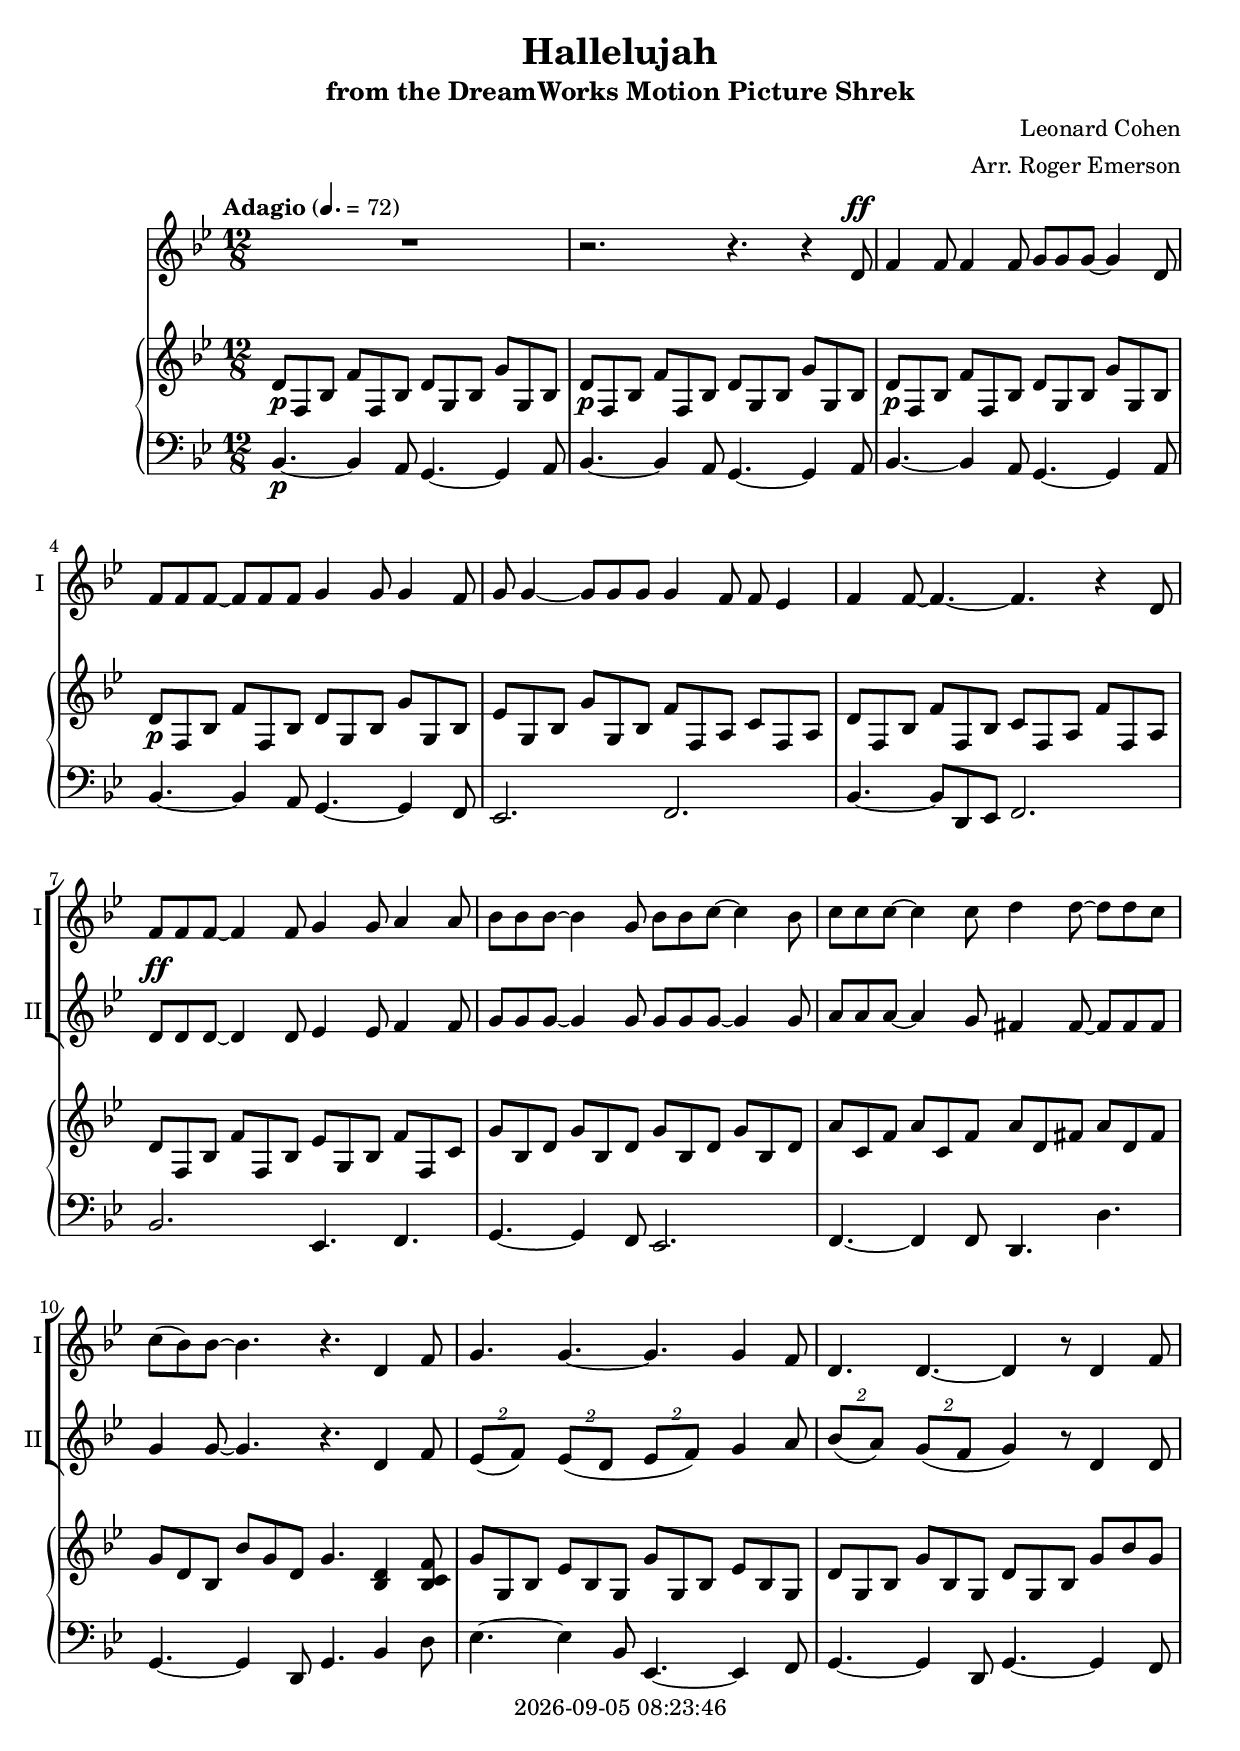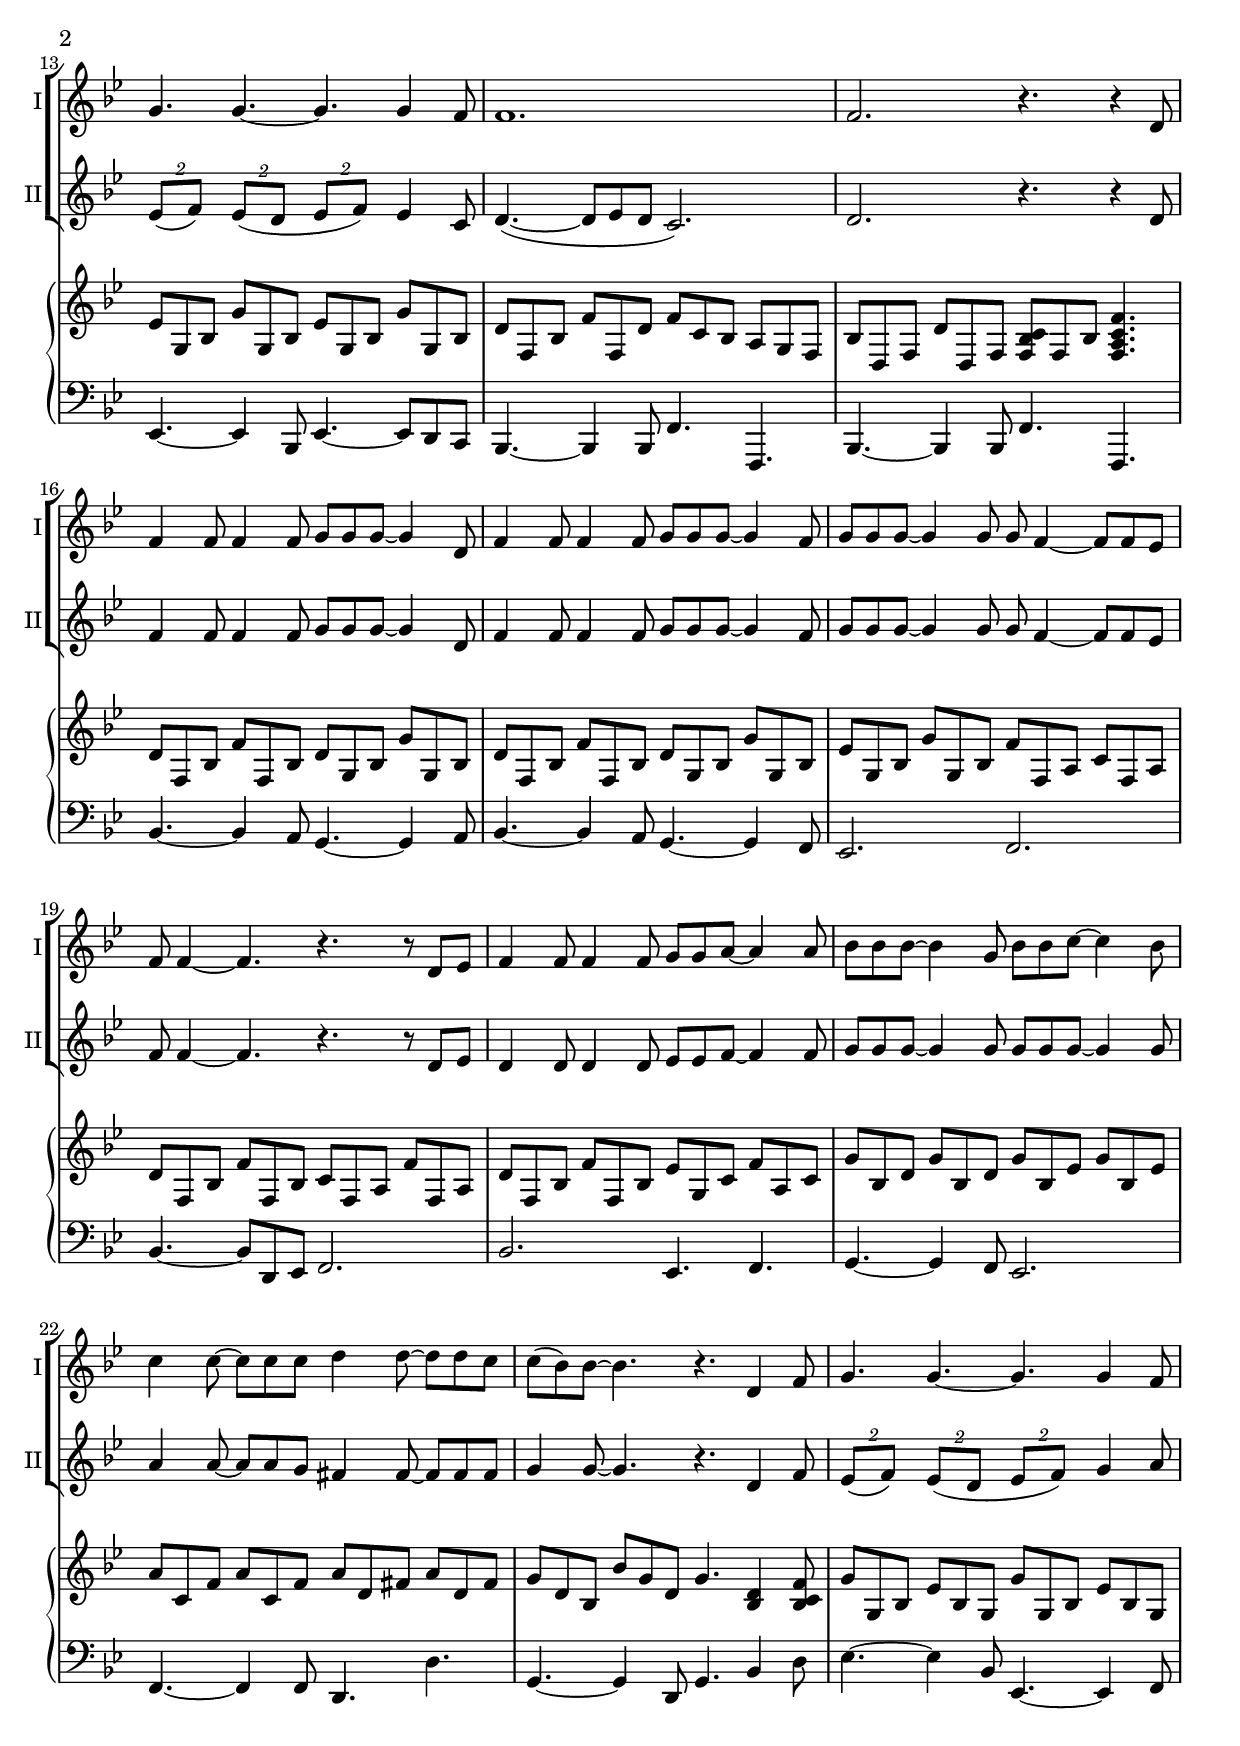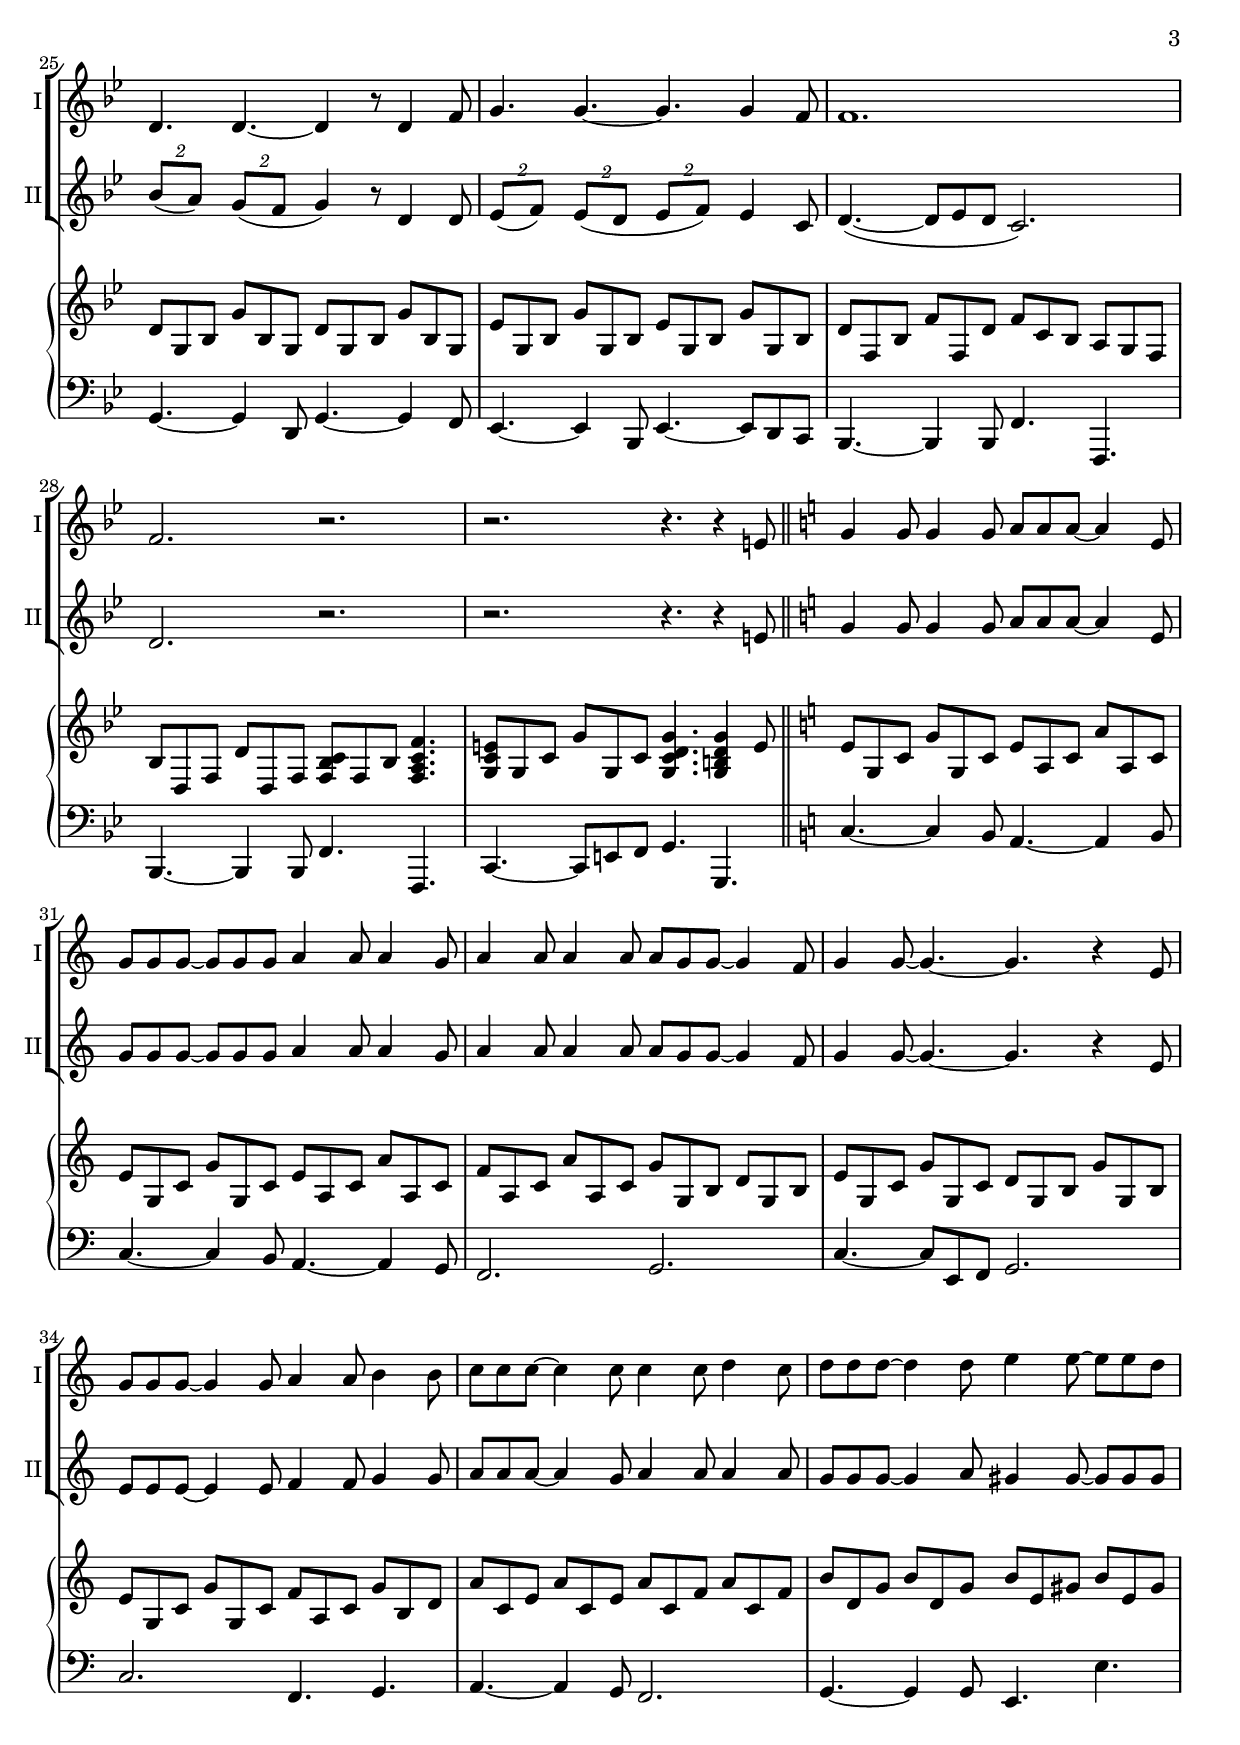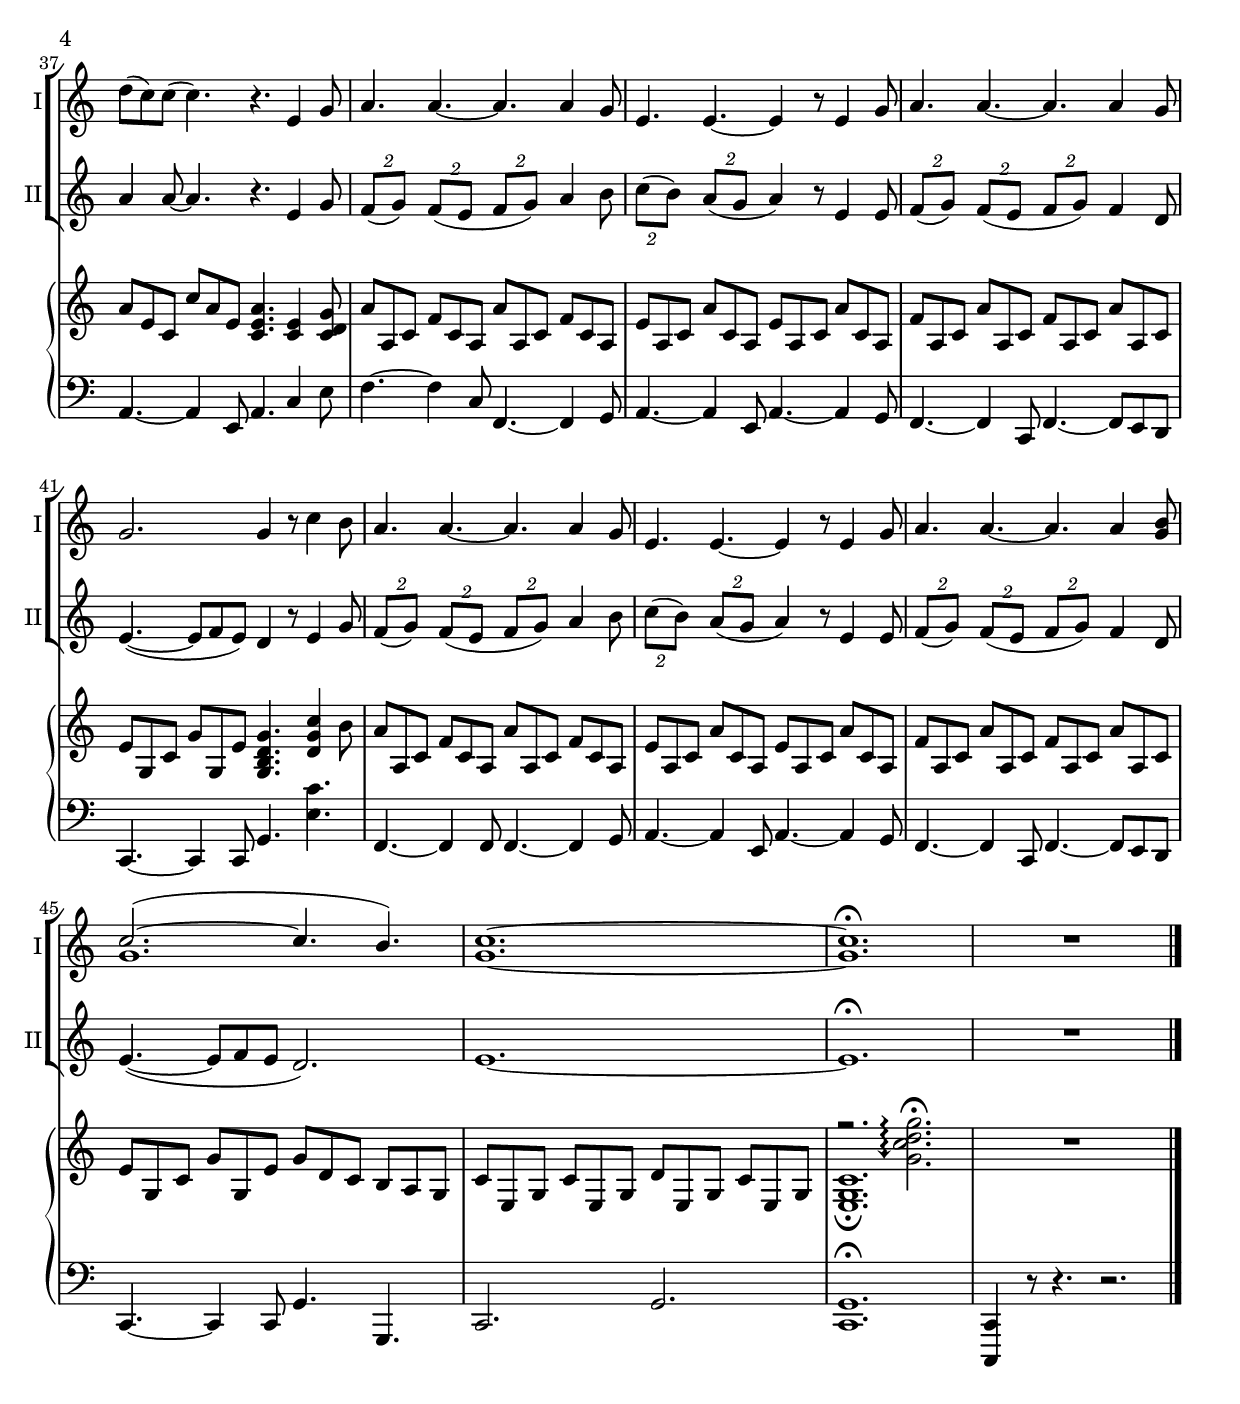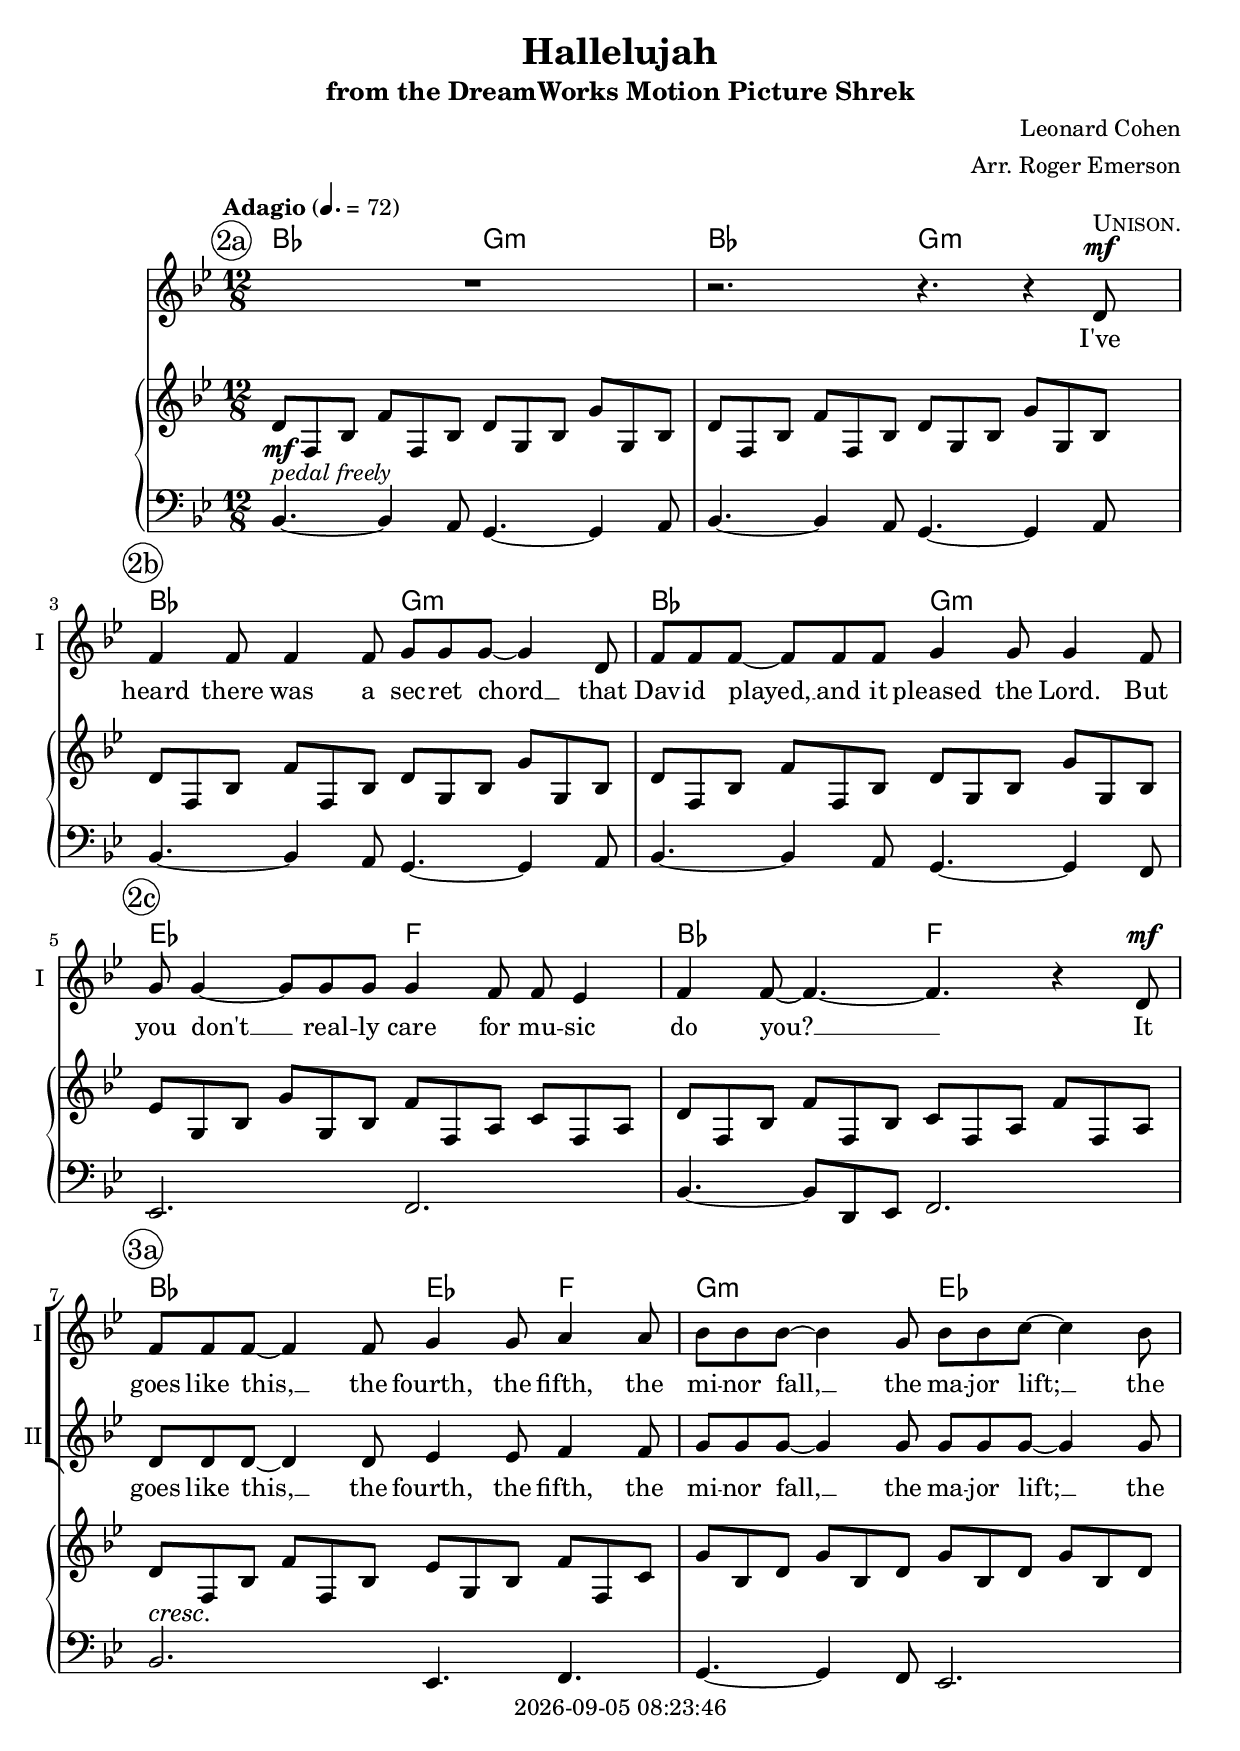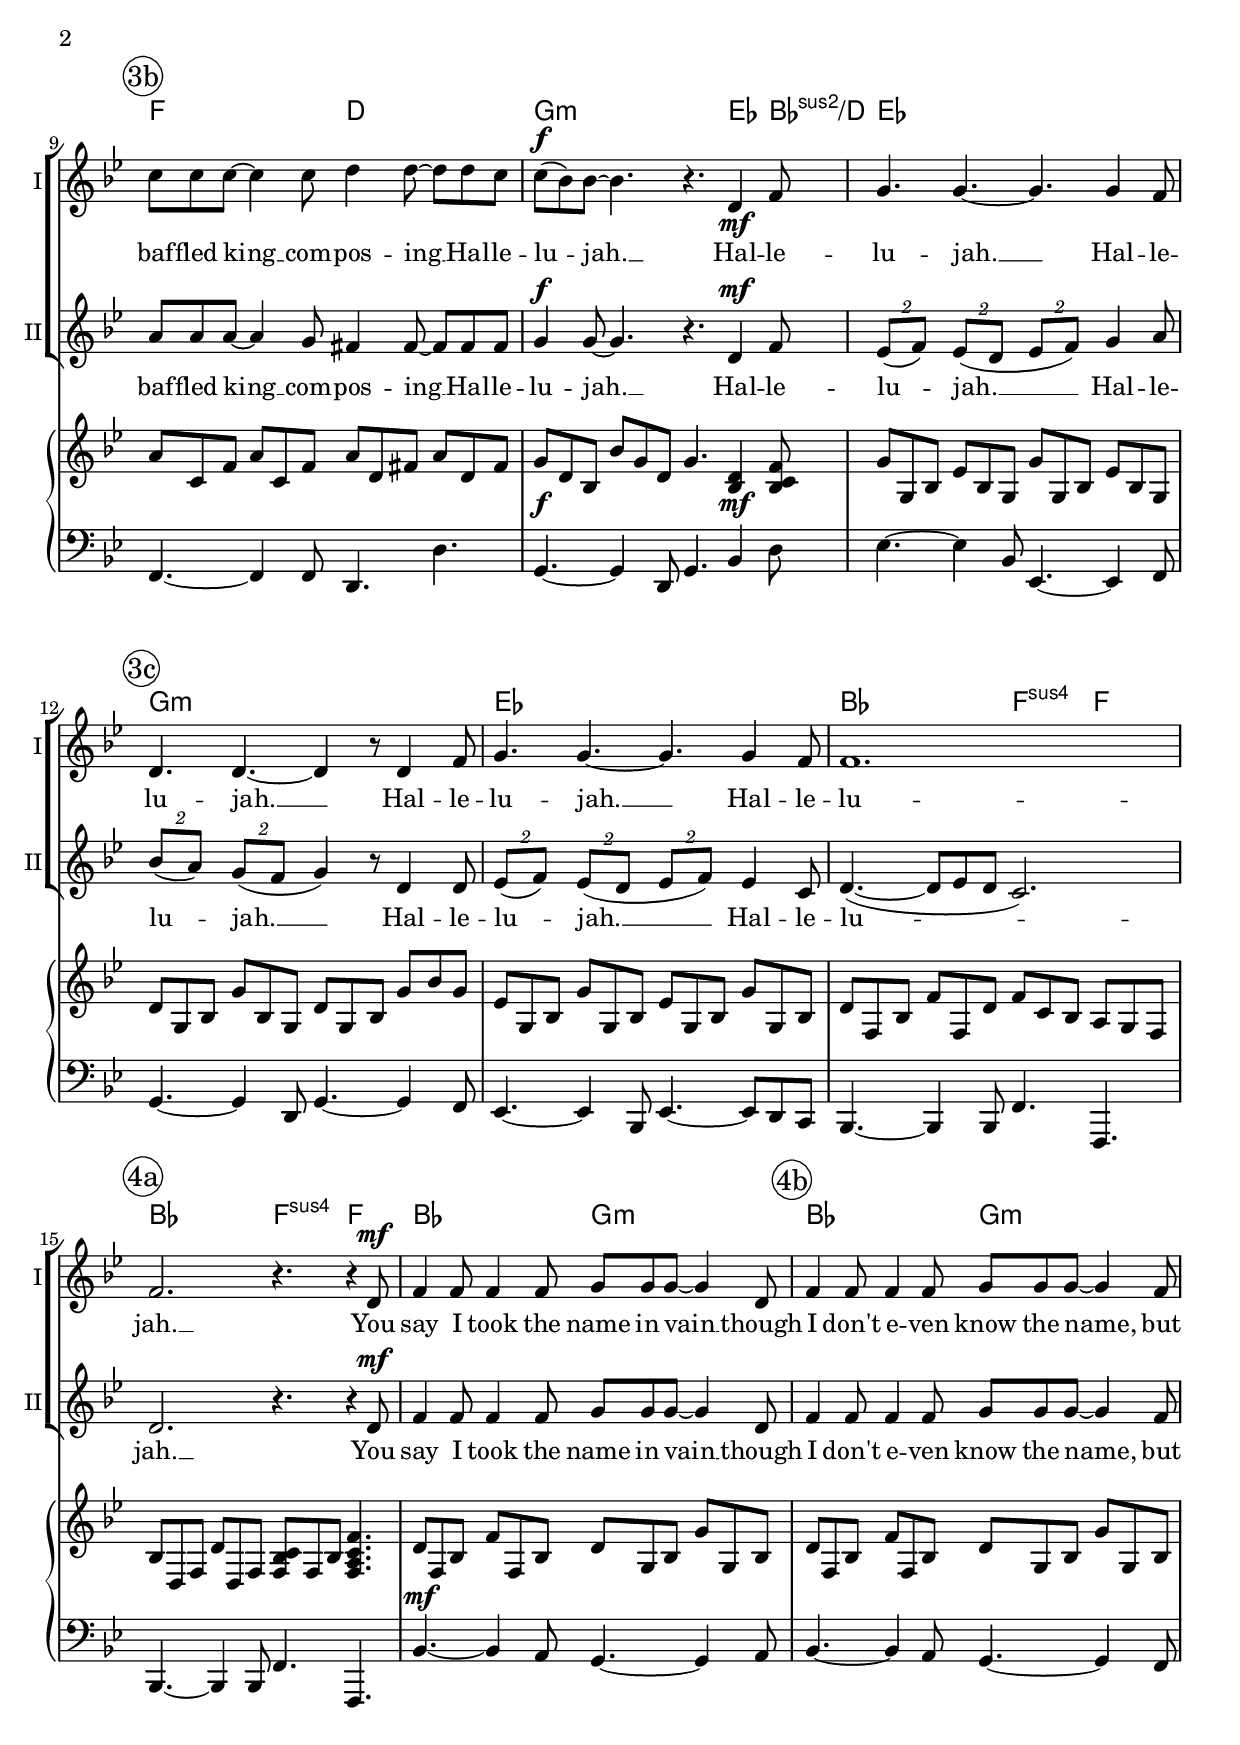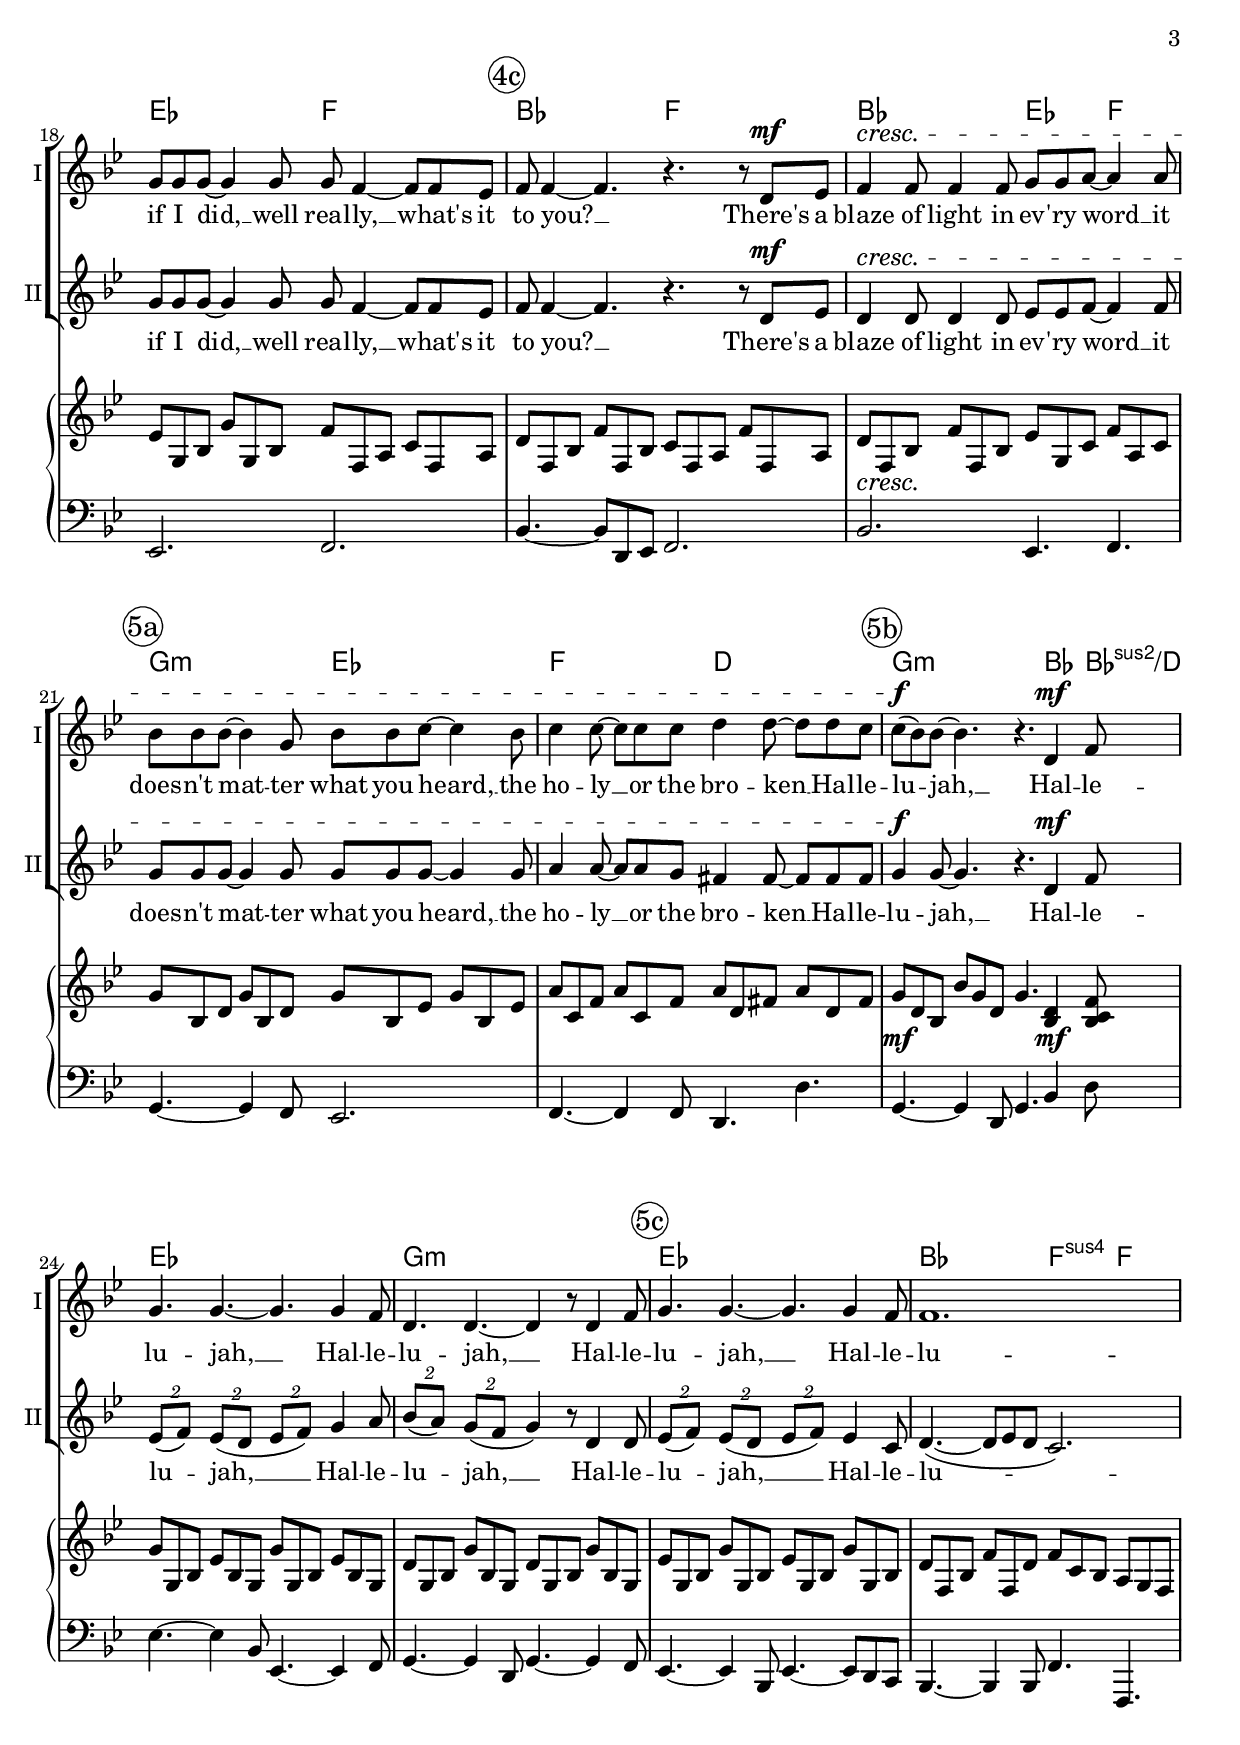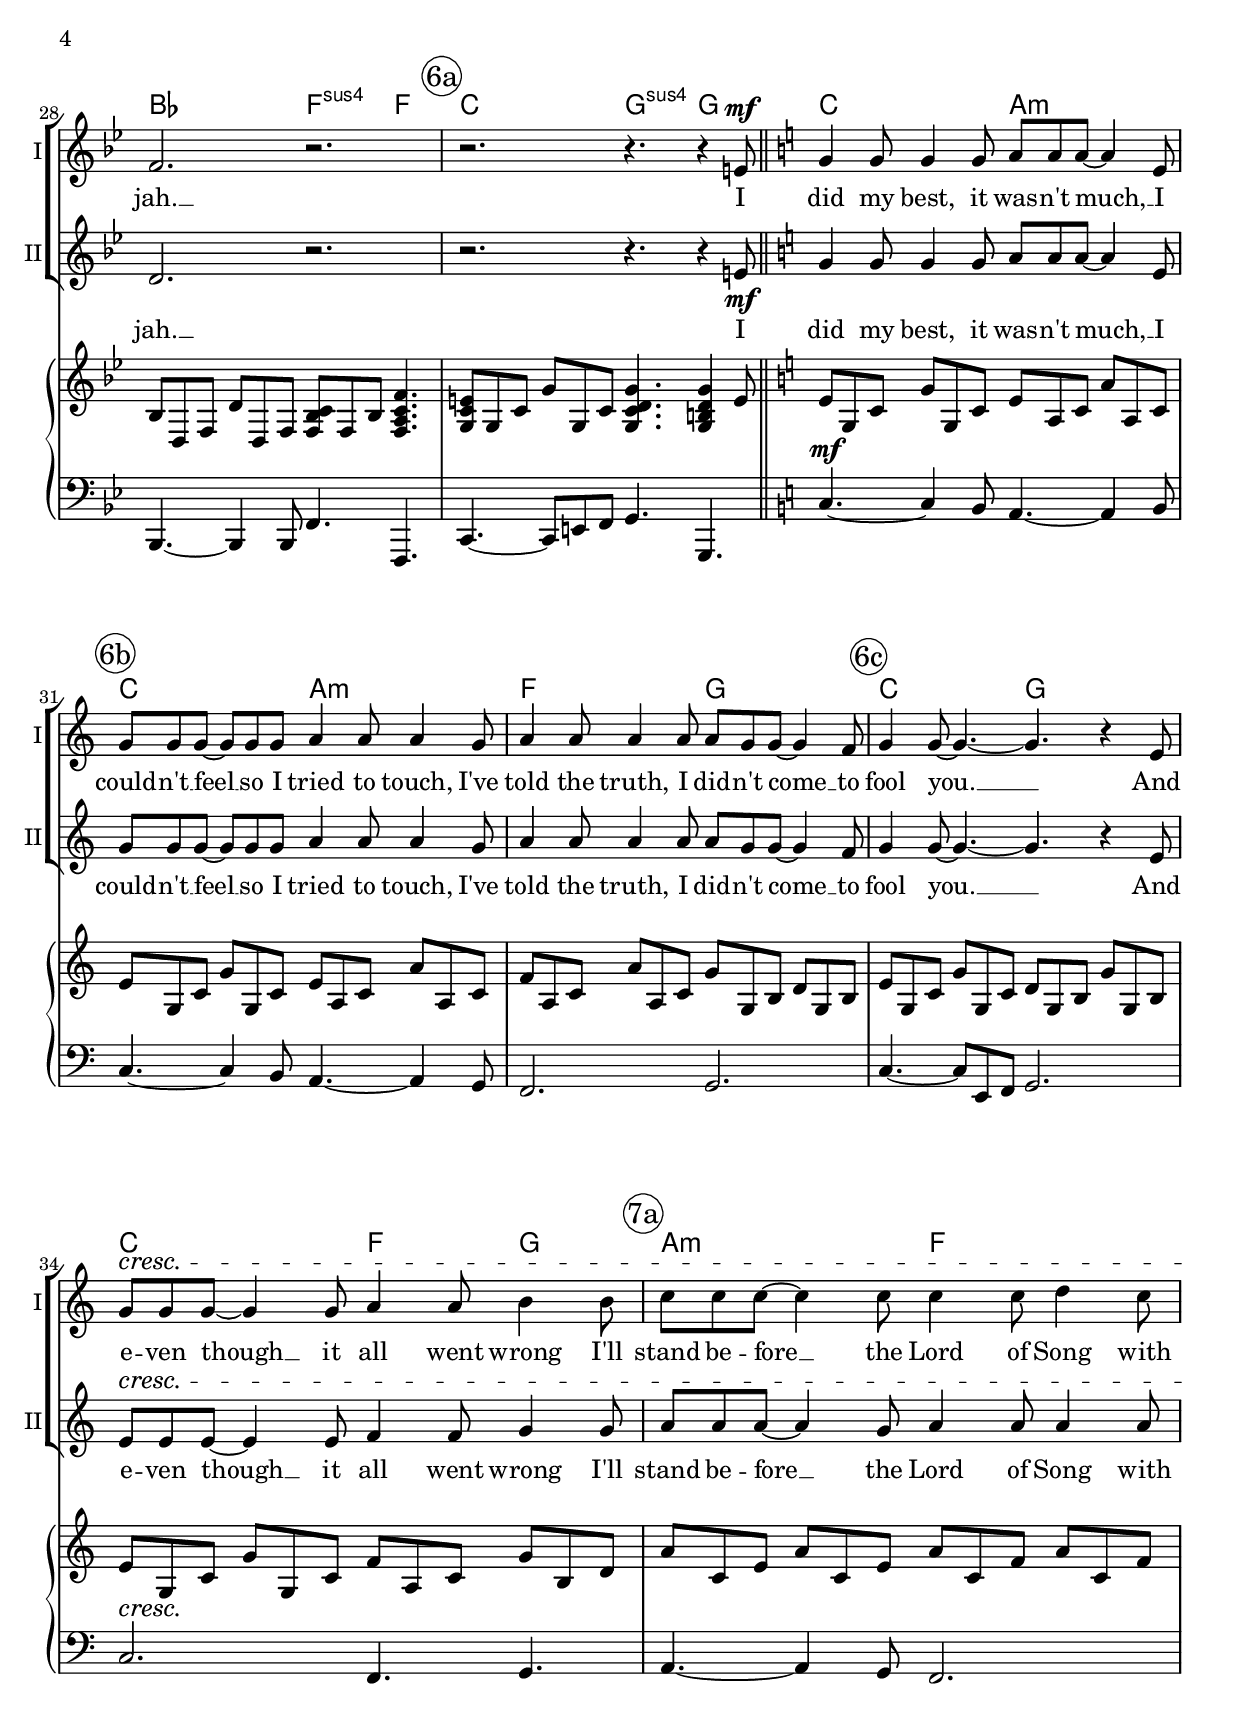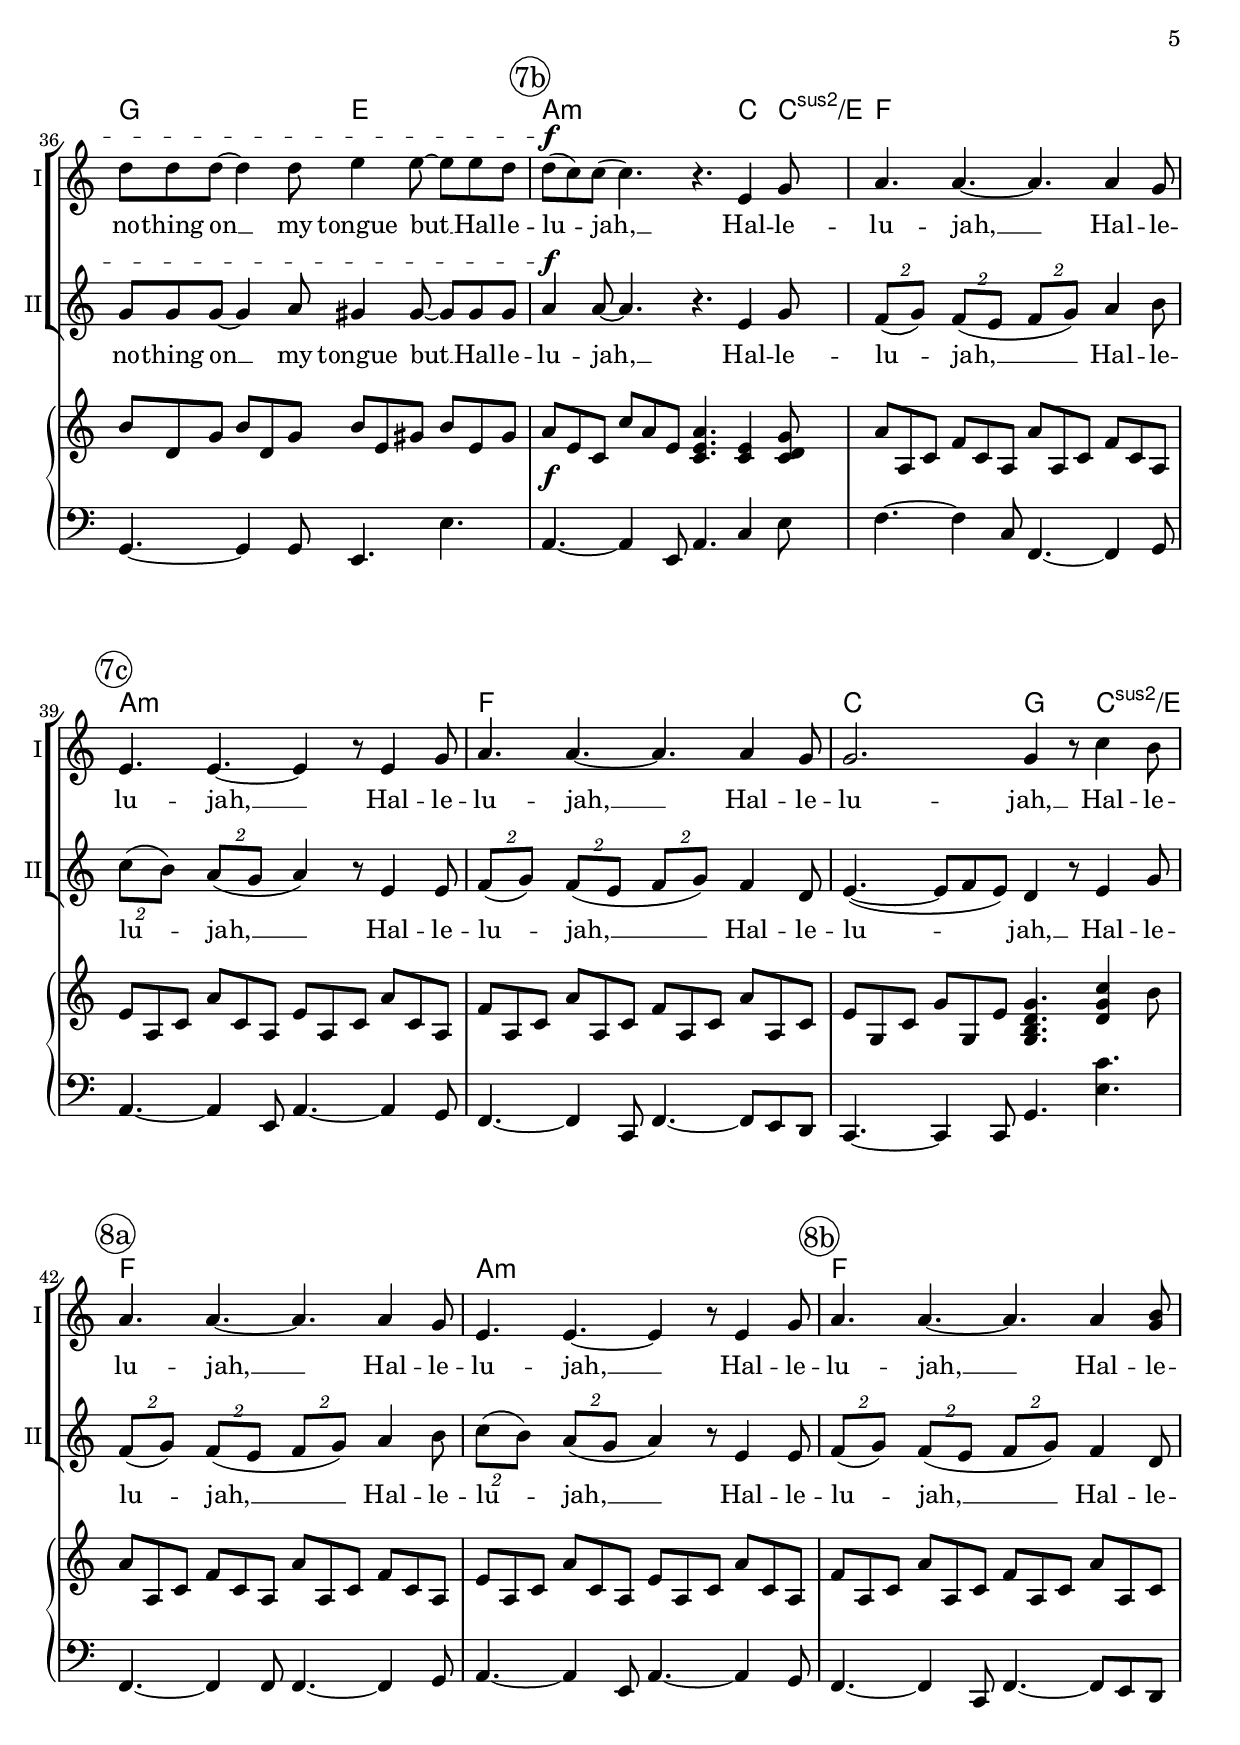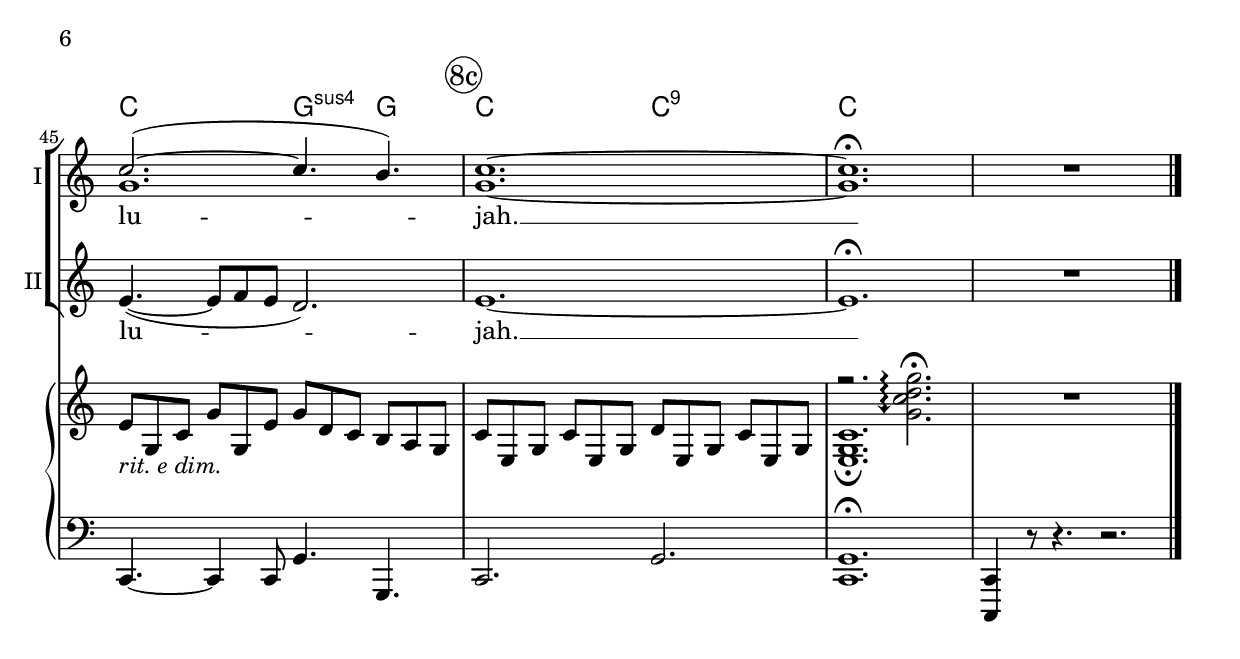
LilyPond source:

\version "2.20.2"

\include "predefined-guitar-fretboards.ly"
\include "articulate.ly"

today = #(strftime "%Y-%m-%d %H:%M:%S" (localtime (current-time)))

\header {
% centered at top
%  dedication  = "dedication"
  title       = "Hallelujah"
  subtitle    = "from the DreamWorks Motion Picture Shrek"
%  instrument  = "instrument"
  
% arrangement of following lines:
%
%  poet    composer
%  meter   arranger
%  piece       opus

  composer    = "Leonard Cohen"
  arranger    = "Arr. Roger Emerson"
%  opus        = "opus"

%  poet        = "poet"
%  meter       = "meter"
%  piece       = "piece"

% centered at bottom
% tagline     = "tagline" % default lilypond version
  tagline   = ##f
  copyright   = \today
}

% #(set-global-staff-size 16)

% \paper {
%   #(set-paper-size "a4")
%   line-width = 180\mm
%   left-margin = 20\mm
%   bottom-margin = 10\mm
%   top-margin = 10\mm
% }

global = {
  \key bes \major
  \time 12/8
}

colour = {
  \override NoteHead.color   = #red
  \override Stem.color       = #red
  \override Beam.color       = #red
  \override Accidental.color = #red
  \override Slur.color       = #red
  \override Tie.color        = #red
  \override Dots.color       = #red
}

black = {
  \override NoteHead.color   = #black
  \override Stem.color       = #black
  \override Beam.color       = #black
  \override Accidental.color = #black
  \override Slur.color       = #black
  \override Tie.color        = #black
  \override Dots.color       = #black
}

TempoTrack = {
  \tempo "Adagio" 4.=72
  s1.
  \set Score.tempoHideNote = ##t
}

RehearsalTrack = {
%  \set Score.currentBarNumber = #5
  \mark \markup { \circle "2a" } s1.*2
  \mark \markup { \circle "2b" } s1.*2
  \mark \markup { \circle "2c" } s1.*2
  \mark \markup { \circle "3a" } s1.*2
  \mark \markup { \circle "3b" } s1.*3
  \mark \markup { \circle "3c" } s1.*3
  \mark \markup { \circle "4a" } s1.*2
  \mark \markup { \circle "4b" } s1.*2
  \mark \markup { \circle "4c" } s1.*2
  \mark \markup { \circle "5a" } s1.*2
  \mark \markup { \circle "5b" } s1.*3
  \mark \markup { \circle "5c" } s1.*3
  \mark \markup { \circle "6a" } s1.*2
  \mark \markup { \circle "6b" } s1.*2
  \mark \markup { \circle "6c" } s1.*2
  \mark \markup { \circle "7a" } s1.*2
  \mark \markup { \circle "7b" } s1.*2
  \mark \markup { \circle "7c" } s1.*3
  \mark \markup { \circle "8a" } s1.*2
  \mark \markup { \circle "8b" } s1.*2
  \mark \markup { \circle "8c" } s1.*3
}

ChordTrack = \chordmode {
  bes2. g:m
  bes2. g:m
  bes2. g:m % 2b
  bes2. g:m
  ees2. f % 2c
  bes2. f
  bes2. ees4. f % 3a
  g2.:m ees
  f2. d % 3b
  g2.:m s4. ees4 bes8:2/d
  ees1.
  g1.:m % 3c
  ees1.
  bes2. f4.:sus f %% FIX
  bes2. f4.:sus f % 4a
  bes2. g:m
  bes2. g:m % 4b
  ees2. f
  bes2. f % 4c
  bes2. ees4. f
  g2.:m ees % 5a
  f2. d
  g2.:m s4. bes4 bes8:2/d % 5b
  ees1.
  g:m
  ees1. % 5c
  bes2. f4.:sus f
  bes2. f4.:sus f
  c2. g4.:sus g % 6a
  c2. a:m
  c2. a:m % 6b
  f2. g
  c2. g % 6c
  c2. f4. g
  a2.:m f % 7a
  g2. e
  a2.:m s4. c4 c8:2/e % 7b
  f1.
  a1.:m % 7c
  f1.
  c2. g4. c:2/e
  f1. % 8a
  a1.:m
  f1. % 8b
  c2. g4.:sus g
  c2. c:9 % 8c
  c1.
  s1.
}

partI = \relative {
  \global
  R1.
  r2. r4. r4 d'8^\mf^\markup \smallCaps Unison.
  f4 f8 f4 f8 g g g~4 d8 % 2b
  f8 f f~f f f g4 g8 g4 f8
  g8 g4~8 g g g4 f8 f ees4 % 2c
  f4 f8~4.~4. r4 d8^\mf \break
  f8 f f~4 f8 g4 g8 a4 a8 % 3a
  bes8 bes bes~4 g8 bes bes c~4 bes8
  c8 c c~4 c8 d4 d8~d d c % 3b
  c8^\f(bes) bes~4. r4. d,4\mf f8
  g4. g~g g4 f8
  d4. d~4 r8 d4 f8 % 3c
  g4. g~g g4 f8
  f1.
  f2. r4. r4 d8^\mf % 4a
  f4 8 4 8 g g g~4 d8
  f4 8 4 8 g g g~4 f8 % 4b
  g8 g g~4 8 8 f4~8 f ees
  f8 4~4. r r8 d^\mf ees % 4c
  f4^\cresc 8 4 8 g8 g a~4 a8
  bes8 bes bes~4 g8 bes bes c~4 bes8 % 5a
  c4 c8~c c c d4 d8~d d c
  c8^\f(bes) bes~4. r d,4^\mf f8 % 5b
  g4. g~g g4 f8
  d4. d~4 r8 d4 f8
  g4. g~g g4 f8 % 5c
  f1.
  f2. r
  r2. r4. r4 e8^\mf \bar "||" \key c \major % 6a
  g4 8 4 8 a a a~4 e8
  g8 g g~g g g a4 8 4 g8 % 6b
  a4 8 4 8 8 g g~4 f8
  g4 g8~g4.~g r4 e8 % 6c
  g8^\cresc g g~4 g8 a4 8 b4 8
  c8 c c~4 c8 4 8 d4 c8 % 7a
  d8 d d~4 d8 e4 e8~e e d
  d8^\f(c) c(c4.) r e,4 g8 % 7b
  a4. a~a a4 g8
  e4. e~4 r8 e4 g8 % 7c
  a4. a~a a4 g8
  g2. g4 r8 c4 b8
  a4. a~a a4 g8 % 8a
  e4. e~4 r8 e4 g8
  a4. a~a a4 <g b>8 % 8b
  << g1. \new Voice {\voiceOne c2.~(c4. b4.)} >>
  <g c>1.~ % 8c
  q1.\fermata
  R1.
  \bar "|."
}

partIrhythm = \relative {
  \global
  R1.
  r2. r4. r4 d'8^\ff
  f4 f8 f4 f8 g g g~4 d8 % 2b
  f8 f f~f f f g4 g8 g4 f8
  g8 g4~8 g g g4 f8 f ees4 % 2c
  f4 f8~4.~4. r4 d8
  f8 f f~4 f8 g4 g8 a4 a8 % 3a
  bes8 bes bes~4 g8 bes bes c~4 bes8
  c8 c c~4 c8 d4 d8~d d c % 3b
  c8(bes) bes~4. r4. d,4 f8
  g4. g~g g4 f8
  d4. d~4 r8 d4 f8 % 3c
  g4. g~g g4 f8
  f1.
  f2. r4. r4 d8 % 4a
  f4 8 4 8 g g g~4 d8
  f4 8 4 8 g g g~4 f8 % 4b
  g8 g g~4 8 8 f4~8 f ees
  f8 4~4. r r8 d ees % 4c
  f4 8 4 8 g8 g a~4 a8
  bes8 bes bes~4 g8 bes bes c~4 bes8 % 5a
  c4 c8~c c c d4 d8~d d c
  c8(bes) bes~4. r d,4 f8 % 5b
  g4. g~g g4 f8
  d4. d~4 r8 d4 f8
  g4. g~g g4 f8 % 5c
  f1.
  f2. r
  r2. r4. r4 e8 \key c \major % 6a
  g4 8 4 8 a a a~4 e8
  g8 g g~g g g a4 8 4 g8 % 6b
  a4 8 4 8 8 g g~4 f8
  g4 g8~g4.~g r4 e8 % 6c
  g8 g g~4 g8 a4 8 b4 8
  c8 c c~4 c8 4 8 d4 c8 % 7a
  d8 d d~4 d8 e4 e8~e e d
  d8(c) c(c4.) r e,4 g8 % 7b
  a4. a~a a4 g8
  e4. e~4 r8 e4 g8 % 7c
  a4. a~a a4 g8
  g2. g4 r8 c4 b8
  a4. a~a a4 g8 % 8a
  e4. e~4 r8 e4 g8
  a4. a~a a4 <g b>8 % 8b
  << g1. \new Voice {\voiceOne c2.~(c4. b4.)} >>
  <g c>1.~ % 8c
  q1.\fermata
  R1.
  \bar "|."
}

wordsI = \lyricmode {
  I've heard there was a sec -- ret chord __
  that Dav -- id played, __ and it pleased the Lord.
  But you don't __ real -- ly care for mu -- sic do you? __
  It goes like this, __ the fourth, the fifth,
  the mi -- nor fall, __ the ma -- jor lift; __
  the baf -- fled king __ com -- pos -- ing __
  Hal -- le -- lu -- jah. __
  Hal -- le -- lu -- jah. __
  Hal -- le -- lu -- jah. __
  Hal -- le -- lu -- jah. __
  Hal -- le -- lu -- jah. __
  You say I took the name in vain __
  though I don't e -- ven know the name,
  but if I did, __ well real -- ly, __
  what's it to you? __
  There's a blaze of light in ev -- 'ry word __
  it does -- n't mat -- ter what you heard, __
  the ho -- ly __ or the bro -- ken  __
  Hal -- le -- lu -- jah, __
  Hal -- le -- lu -- jah, __
  Hal -- le -- lu -- jah, __
  Hal -- le -- lu -- jah, __
  Hal -- le -- lu -- jah. __

  I did my best, it was -- n't much, __
  I could -- n't __ feel __ so I tried to touch,
  I've told the truth, I did -- n't come __
  to fool you. __
  And e -- ven though __ it all went wrong
  I'll stand be -- fore __ the Lord of Song
  with no -- thing on __ my tongue but __
  Hal -- le -- lu -- jah, __
  Hal -- le -- lu -- jah, __
  Hal -- le -- lu -- jah, __
  Hal -- le -- lu -- jah, __
  Hal -- le -- lu -- jah, __
  Hal -- le -- lu -- jah, __
  Hal -- le -- lu -- jah, __
  Hal -- le -- lu -- jah, __
  Hal -- le -- lu -- jah. __
}

partII = \relative {
  \global
  s1.*6
  d'8 d d~4 d8 ees4 ees8 f4 f8 % 3a
  g8 g g~4 g8 g g g~4 g8
  a8 a a~4 g8 fis4 fis8~fis fis fis % 3b
  g4^\f g8~4. r4. d4^\mf f8
  \tuplet 2/3 {ees8(f)} \tuplet 2/3 {ees8(d} \tuplet 2/3 {ees8 f}) g4 a8
  \tuplet 2/3 {bes8(a)} \tuplet 2/3 {g8(f} g4) r8 d4 d8 % 3c
  \tuplet 2/3 {ees8(f)} \tuplet 2/3 {ees(d} \tuplet 2/3 {ees f)} ees4 c8
  d4.~(8 ees d c2.)
  d2. r4. r4 d8^\mf % 4a
  f4 8 4 8 g g g~4 d8
  f4 8 4 8 g g g~4 f8 % 4b
  g8 g g~4 g8 g f4~8 f ees
  f8 f4~4. r r8 d^\mf ees % 4c
  d4^\cresc 8 4 8 ees ees f~4 f8
  g8 g g~4 g8 g g g~4 g8 % 5a
  a4 a8~a a g fis4 fis8~fis fis fis
  g4^\f g8~4. r d4^\mf f8 % 5b
  \tuplet 2/3 {ees8(f)} \tuplet 2/3 {ees8(d} \tuplet 2/3 {ees f)} g4 a8
  \tuplet 2/3 {bes8(a)} \tuplet 2/3 {g(f} g4) r8 d4 8
  \tuplet 2/3 {ees8(f)} \tuplet 2/3 {ees(d} \tuplet 2/3 {ees f)} ees4 c8 % 5c
  d4.~(d8 ees d c2.)
  d2. r
  r2. r4. r4 e8\mf \bar "||" \key c \major % 6a
  g4 8 4 8 a a a~4 e8
  g8 g g~g g g a4 8 4 g8 % 6b
  a4 8 4 8 a g g~4 f8
  g4 8~4.~g r4 e8 % 6c
  e8^\cresc e e~4 e8 f4 f8 g4 g8
  a8 a a~4 g8 a4 8 4 8 % 7a
  g8 g g~4 a8 gis4 gis8~8 8 8
  a4^\f a8~4. r e4 g8 % 7b
  \tuplet 2/3 {f8(g)} \tuplet 2/3 {f8(e} \tuplet 2/3 {f g)} a4 b8
  \tuplet 2/3 {c8(b)} \tuplet 2/3 {a8(g} a4) r8 e4 e8 % 7c
  \tuplet 2/3 {f8(g)} \tuplet 2/3 {f8(e} \tuplet 2/3 {f g)} f4 d8
  e4.~(8 f e) d4 r8 e4 g8
  \tuplet 2/3 {f8(g)} \tuplet 2/3 {f(e} \tuplet 2/3 {f g)} a4 b8 % 8a
  \tuplet 2/3 {c8(b)} \tuplet 2/3 {a8(g} a4) r8 e4 e8
  \tuplet 2/3 {f8(g)} \tuplet 2/3 {f(e} \tuplet 2/3 {f g)} f4 d8 % 8b
  e4.~(e8 f e d2.)
  e1.~
  e1.\fermata
  R1.
  \bar "|."
}

partIIrhythm = \relative {
  \global
  s1.*6
  d'8^\ff d d~4 d8 ees4 ees8 f4 f8 % 3a
  g8 g g~4 g8 g g g~4 g8
  a8 a a~4 g8 fis4 fis8~fis fis fis % 3b
  g4 g8~4. r4. d4 f8
  \tuplet 2/3 {ees8(f)} \tuplet 2/3 {ees8(d} \tuplet 2/3 {ees8 f}) g4 a8
  \tuplet 2/3 {bes8(a)} \tuplet 2/3 {g8(f} g4) r8 d4 d8 % 3c
  \tuplet 2/3 {ees8(f)} \tuplet 2/3 {ees(d} \tuplet 2/3 {ees f)} ees4 c8
  d4.~(8 ees d c2.)
  d2. r4. r4 d8 % 4a
  f4 8 4 8 g g g~4 d8
  f4 8 4 8 g g g~4 f8 % 4b
  g8 g g~4 g8 g f4~8 f ees
  f8 f4~4. r r8 d ees % 4c
  d4 8 4 8 ees ees f~4 f8
  g8 g g~4 g8 g g g~4 g8 % 5a
  a4 a8~a a g fis4 fis8~fis fis fis
  g4 g8~4. r d4 f8 % 5b
  \tuplet 2/3 {ees8(f)} \tuplet 2/3 {ees8(d} \tuplet 2/3 {ees f)} g4 a8
  \tuplet 2/3 {bes8(a)} \tuplet 2/3 {g(f} g4) r8 d4 8
  \tuplet 2/3 {ees8(f)} \tuplet 2/3 {ees(d} \tuplet 2/3 {ees f)} ees4 c8 % 5c
  d4.~(d8 ees d c2.)
  d2. r
  r2. r4. r4 e8 \key c \major % 6a
  g4 8 4 8 a a a~4 e8
  g8 g g~g g g a4 8 4 g8 % 6b
  a4 8 4 8 a g g~4 f8
  g4 8~4.~g r4 e8 % 6c
  e8 e e~4 e8 f4 f8 g4 g8
  a8 a a~4 g8 a4 8 4 8 % 7a
  g8 g g~4 a8 gis4 gis8~8 8 8
  a4 a8~4. r e4 g8 % 7b
  \tuplet 2/3 {f8(g)} \tuplet 2/3 {f8(e} \tuplet 2/3 {f g)} a4 b8
  \tuplet 2/3 {c8(b)} \tuplet 2/3 {a8(g} a4) r8 e4 e8 % 7c
  \tuplet 2/3 {f8(g)} \tuplet 2/3 {f8(e} \tuplet 2/3 {f g)} f4 d8
  e4.~(8 f e) d4 r8 e4 g8
  \tuplet 2/3 {f8(g)} \tuplet 2/3 {f(e} \tuplet 2/3 {f g)} a4 b8 % 8a
  \tuplet 2/3 {c8(b)} \tuplet 2/3 {a8(g} a4) r8 e4 e8
  \tuplet 2/3 {f8(g)} \tuplet 2/3 {f(e} \tuplet 2/3 {f g)} f4 d8 % 8b
  e4.~(e8 f e d2.)
  e1.~
  e1.\fermata
  R1.
  \bar "|."
}

wordsII = \lyricmode {
  goes like this, __ the fourth, the fifth,
  the mi -- nor fall, __ the ma -- jor lift; __
  the baf -- fled king __ com -- pos -- ing __
  Hal -- le -- lu -- jah. __
  Hal -- le -- lu -- jah. __
  Hal -- le -- lu -- jah. __
  Hal -- le -- lu -- jah. __
  Hal -- le -- lu -- jah. __
  You say I took the name in vain __
  though I don't e -- ven know the name,
  but if I did, __ well real -- ly, __
  what's it to you? __
  There's a blaze of light in ev -- 'ry word __
  it does -- n't mat -- ter what you heard, __
  the ho -- ly __ or the bro -- ken  __
  Hal -- le -- lu -- jah, __
  Hal -- le -- lu -- jah, __
  Hal -- le -- lu -- jah, __
  Hal -- le -- lu -- jah, __
  Hal -- le -- lu -- jah. __

  I did my best, it was -- n't much, __
  I could -- n't __ feel __ so I tried to touch,
  I've told the truth, I did -- n't come __
  to fool you. __
  And e -- ven though __ it all went wrong
  I'll stand be -- fore __ the Lord of Song
  with no -- thing on __ my tongue but __
  Hal -- le -- lu -- jah, __
  Hal -- le -- lu -- jah, __
  Hal -- le -- lu -- jah, __
  Hal -- le -- lu -- jah, __
  Hal -- le -- lu -- jah, __
  Hal -- le -- lu -- jah, __
  Hal -- le -- lu -- jah, __
  Hal -- le -- lu -- jah, __
  Hal -- le -- lu -- jah. __
}

wordsMidi = \lyricmode {
  "I've " "heard " "there " "was " "a " sec "ret " "chord " 
  "\nthat " Dav "id " "played, "  "and " "it " "pleased " "the " "Lord. "
  "\nBut " "you " "don't "  real "ly " "care " "for " mu "sic " "do " "you? " 
  "\nIt " "goes " "like " "this, "  "the " "fourth, " "the " "fifth, "
  "\nthe " mi "nor " "fall, "  "the " ma "jor " "lift; " 
  "\nthe " baf "fled " "king "  com pos "ing " 
  "\nHal" le lu "jah. " 
  "\nHal" le lu "jah. " 
  "\nHal" le lu "jah. " 
  "\nHal" le lu "jah. " 
  "\nHal" le lu "jah. " 
  "\nYou " "say " "I " "took " "the " "name " "in " "vain " 
  "\nthough " "I " "don't " e "ven " "know " "the " "name, "
  "\nbut " "if " "I " "did, "  "well " real "ly, " 
  "\nwhat's " "it " "to " "you? " 
  "\nThere's " "a " "blaze " "of " "light " "in " ev "'ry " "word " 
  "\nit " does "n't " mat "ter " "what " "you " "heard, " 
  "\nthe " ho "ly "  "or " "the " bro "ken "  
  "\nHal" le lu "jah, " 
  "\nHal" le lu "jah, " 
  "\nHal" le lu "jah, " 
  "\nHal" le lu "jah, " 
  "\nHal" le lu "jah. " 

  "\nI " "did " "my " "best, " "it " was "n't " "much, " 
  "\nI " could "n't "  "feel "  "so " "I " "tried " "to " "touch, "
  "\nI've " "told " "the " "truth, " "I " did "n't " "come " 
  "\nto " "fool " "you. " 
  "\nAnd " e "ven " "though "  "it " "all " "went " "wrong "
  "\nI'll " "stand " be "fore "  "the " "Lord " "of " "Song "
  "\nwith " no "thing " "on "  "my " "tongue " "but " 
  "\nHal" le lu "jah, " 
  "\nHal" le lu "jah, " 
  "\nHal" le lu "jah, " 
  "\nHal" le lu "jah, " 
  "\nHal" le lu "jah, " 
  "\nHal" le lu "jah, " 
  "\nHal" le lu "jah, " 
  "\nHal" le lu "jah, " 
  "\nHal" le lu "jah. " 
}

pianoRH = \relative c' {
  \global
  \repeat unfold 4 {d8 f, bes f' f, bes d g, bes g' g, bes}
  ees8 g, bes g' g, bes f' f, a c f, a % 2c
  d8 f, bes f' f, bes c f, a f' f, a
  d8 f, bes f' f, bes ees g, bes f' f, c' % 3a
  \repeat unfold 4 {g'8 bes, d}
  a'8 c, f a c, f a d, fis a d, fis % 3b
  g8 d bes bes' g d g4. <bes, d>4 <bes c f>8
  g'8 g, bes ees bes g g' g, bes ees bes g
  d'8 g, bes g' bes, g d'8 g, bes g' bes g % 3c
  ees8 g, bes g' g, bes ees g, bes g' g, bes
  d8 f, bes f' f, d' f c bes a g f
  bes8 d, f d' d, f <f bes c> f bes <f a c f>4. % 4a
  d'8 f, bes f' f, bes d g, bes g' g, bes
  d8 f, bes f' f, bes d g, bes g' g, bes % 4b
  ees8 g, bes g' g, bes f' f, a c f, a
  d8 f, bes f' f, bes c f, a f' f, a % 4c
  d8 f, bes f' f, bes ees g, c f a, c
  g'8 bes, d g bes, d g bes, ees g bes, ees % 5a
  a8 c, f a c, f a d, fis a d, fis
  g8 d bes bes' g d g4. <bes, d>4 <bes c f>8 % 5b
  g'8 g, bes ees bes g g' g, bes ees bes g
  d'8 g, bes g' bes, g d' g, bes g' bes, g
  ees'8 g, bes g' g, bes ees g, bes g' g, bes % 5c
  d8 f, bes f' f, d' f c bes a g f
  bes8 d, f d' d, f <f bes c> f bes <f a c f>4.
  <g c e>8 g c g' g, c <g c d g>4. <g b d g>4 e'8 \bar "||" \key c \major % 6a
  e8 g, c g' g, c e a, c a' a, c
  e8 g, c g' g, c e a, c a' a, c % 6b
  f8 a, c a' a, c g' g, b d g, b
  e8 g, c g' g, c d g, b g' g, b % 6c
  e8 g, c g' g, c f a, c g' b, d
  a'8 c, e a c, e a c, f a c, f % 7a
  b8 d, g b d, g b e, gis b e, gis
  a8 e c c' a e <c e a>4. <c e>4 <c d g>8 % 7b
  a'8 a, c f c a a' a, c f c a
  e'8 a, c a' c, a e' a, c a' c, a % 7c
  f'8 a, c a' a, c f a, c a' a, c
  e8 g, c g' g, e' <g, b d g>4. <d' g c>4 b'8
  a8 a, c f c a a' a, c f c a % 8a
  e' a, c a' c, a e' a, c a' c, a
  f'8 a, c a' a, c f a, c a' a, c % 8b
  e8 g, c g' g, e' g d c b a g
  c8 e, g c e, g d' e, g c e, g % 8c
  << {<e g c>1._\fermata} \new Voice {\voiceOne r2. \voiceTwo \arpeggioArrowDown <g' c d g>\arpeggio^\fermata} >>
  R1.
  \bar "|."
}

pianoRHrhythm = \relative c' {
  \global
  \repeat unfold 4 {d8\p f, bes f' f, bes d g, bes g' g, bes}
  ees8 g, bes g' g, bes f' f, a c f, a % 2c
  d8 f, bes f' f, bes c f, a f' f, a
  d8 f, bes f' f, bes ees g, bes f' f, c' % 3a
  \repeat unfold 4 {g'8 bes, d}
  a'8 c, f a c, f a d, fis a d, fis % 3b
  g8 d bes bes' g d g4. <bes, d>4 <bes c f>8
  g'8 g, bes ees bes g g' g, bes ees bes g
  d'8 g, bes g' bes, g d'8 g, bes g' bes g % 3c
  ees8 g, bes g' g, bes ees g, bes g' g, bes
  d8 f, bes f' f, d' f c bes a g f
  bes8 d, f d' d, f <f bes c> f bes <f a c f>4. % 4a
  d'8 f, bes f' f, bes d g, bes g' g, bes
  d8 f, bes f' f, bes d g, bes g' g, bes % 4b
  ees8 g, bes g' g, bes f' f, a c f, a
  d8 f, bes f' f, bes c f, a f' f, a % 4c
  d8 f, bes f' f, bes ees g, c f a, c
  g'8 bes, d g bes, d g bes, ees g bes, ees % 5a
  a8 c, f a c, f a d, fis a d, fis
  g8 d bes bes' g d g4. <bes, d>4 <bes c f>8 % 5b
  g'8 g, bes ees bes g g' g, bes ees bes g
  d'8 g, bes g' bes, g d' g, bes g' bes, g
  ees'8 g, bes g' g, bes ees g, bes g' g, bes % 5c
  d8 f, bes f' f, d' f c bes a g f
  bes8 d, f d' d, f <f bes c> f bes <f a c f>4.
  <g c e>8 g c g' g, c <g c d g>4. <g b d g>4 e'8 \bar "||" \key c \major % 6a
  e8 g, c g' g, c e a, c a' a, c
  e8 g, c g' g, c e a, c a' a, c % 6b
  f8 a, c a' a, c g' g, b d g, b
  e8 g, c g' g, c d g, b g' g, b % 6c
  e8 g, c g' g, c f a, c g' b, d
  a'8 c, e a c, e a c, f a c, f % 7a
  b8 d, g b d, g b e, gis b e, gis
  a8 e c c' a e <c e a>4. <c e>4 <c d g>8 % 7b
  a'8 a, c f c a a' a, c f c a
  e'8 a, c a' c, a e' a, c a' c, a % 7c
  f'8 a, c a' a, c f a, c a' a, c
  e8 g, c g' g, e' <g, b d g>4. <d' g c>4 b'8
  a8 a, c f c a a' a, c f c a % 8a
  e' a, c a' c, a e' a, c a' c, a
  f'8 a, c a' a, c f a, c a' a, c % 8b
  e8 g, c g' g, e' g d c b a g
  c8 e, g c e, g d' e, g c e, g % 8c
  << {<e g c>1._\fermata} \new Voice {\voiceOne r2. \voiceTwo \arpeggioArrowDown <g' c d g>\arpeggio^\fermata} >>
  R1.
  \bar "|."
}

dynamicsPiano = {
  \override DynamicTextSpanner.style = #'none
  s1.\mf-\markup \italic "pedal freely"
  s1.*5
  s1.\cresc % 3a
  s1.
  s1. % 3b
  s2.\f s4. s\mf
  s1.*5
  s1.\mf % 4a+
  s1. % 4b
  s1.
  s1. % 4c
  s1.\cresc
  s1.*2 % 5a
  s2.\mf s4. s\mf % 5b
  s1.*6
  s1.\mf % 6a+
  s1.*3
  s1.\cresc % 6c+
  s1.*2
  s1.\f % 7b
  s1.*7
  s1.-\markup \italic "rit. e dim." % 8b+
  s1.*3
}

pianoLH = \relative {
  \global
  \oneVoice
  bes,4.~4 a8 g4.~4 a8
  bes4. ~4 a8 g4.~4 a8
  bes4. ~4 a8 g4.~4 a8 % 2b
  bes4. ~4 a8 g4.~4 f8
  ees2. f % 2c
  bes4.~8 d, ees f2.
  bes2. ees,4. f % 3a
  g4.~4 f8 ees2.
  f4.~4 f8 d4. d' % 3b
  g,4.~4 d8 g4. bes4 d8
  ees4.~4 bes8 ees,4.~4 f8
  g4.~4 d8 g4.~4 f8 % 3c
  ees4.~4 bes8 ees4.~8 d c
  bes4.~4 bes8 f'4. f,
  bes4.~4 bes8 f'4. f, % 4a
  bes'4.~4 a8 g4.~4 a8
  bes4.~4 a8 g4.~4 f8 % 4b
  ees2. f
  bes4.~8 d,8 ees f2. % 4c
  bes2. ees,4. f
  g4.~4 f8 ees2. % 5a
  f4.~4 f8 d4. d'
  g,4.~4 d8 g4. bes4 d8 % 5b
  ees4.~4 bes8 ees,4.~4 f8
  g4.~4 d8 g4.~4 f8
  ees4.~4 bes8 ees4.~8 d c % 5c
  bes4.~4 bes8 f'4. f,
  bes4.~4 bes8 f'4. f,
  c'4.~8 e f g4. g, \bar "||" \key c \major % 6a
  c'4.~4 b8 a4.~4 b8
  c4.~4 b8 a4.~4 g8 % 6b
  f2. g
  c4.~8 e, f g2. % 6c
  c2. f,4. g
  a4.~4 g8 f2. % 7a
  g4.~4 g8 e4. e'
  a,4.~4 e8 a4. c4 e8 % 7b
  f4.~4 c8 f,4.~4 g8
  a4.~4 e8 a4.~4 g8 % 7c
  f4.~4 c8 f4.~8 e d
  c4.~4 c8 g'4. <e' c'>4.
  f,4.~4 f8 f4.~4 g8 % 8a
  a4.~4 e8 a4.~4 g8
  f4.~4 c8 f4.~8 e d % 8b
  c4.~4 c8 g'4. g,
  c2. g' % 8c
  <c, g'>1.^\fermata
  <c, c'>4 r8 r4. r2.
  \bar "|."
}

pianoLHrhythm = \relative {
  \global
  \oneVoice
  bes,4.\p~4 a8 g4.~4 a8
  bes4. ~4 a8 g4.~4 a8
  bes4. ~4 a8 g4.~4 a8 % 2b
  bes4. ~4 a8 g4.~4 f8
  ees2. f % 2c
  bes4.~8 d, ees f2.
  bes2. ees,4. f % 3a
  g4.~4 f8 ees2.
  f4.~4 f8 d4. d' % 3b
  g,4.~4 d8 g4. bes4 d8
  ees4.~4 bes8 ees,4.~4 f8
  g4.~4 d8 g4.~4 f8 % 3c
  ees4.~4 bes8 ees4.~8 d c
  bes4.~4 bes8 f'4. f,
  bes4.~4 bes8 f'4. f, % 4a
  bes'4.~4 a8 g4.~4 a8
  bes4.~4 a8 g4.~4 f8 % 4b
  ees2. f
  bes4.~8 d,8 ees f2. % 4c
  bes2. ees,4. f
  g4.~4 f8 ees2. % 5a
  f4.~4 f8 d4. d'
  g,4.~4 d8 g4. bes4 d8 % 5b
  ees4.~4 bes8 ees,4.~4 f8
  g4.~4 d8 g4.~4 f8
  ees4.~4 bes8 ees4.~8 d c % 5c
  bes4.~4 bes8 f'4. f,
  bes4.~4 bes8 f'4. f,
  c'4.~8 e f g4. g, \bar "||" \key c \major % 6a
  c'4.~4 b8 a4.~4 b8
  c4.~4 b8 a4.~4 g8 % 6b
  f2. g
  c4.~8 e, f g2. % 6c
  c2. f,4. g
  a4.~4 g8 f2. % 7a
  g4.~4 g8 e4. e'
  a,4.~4 e8 a4. c4 e8 % 7b
  f4.~4 c8 f,4.~4 g8
  a4.~4 e8 a4.~4 g8 % 7c
  f4.~4 c8 f4.~8 e d
  c4.~4 c8 g'4. <e' c'>4.
  f,4.~4 f8 f4.~4 g8 % 8a
  a4.~4 e8 a4.~4 g8
  f4.~4 c8 f4.~8 e d % 8b
  c4.~4 c8 g'4. g,
  c2. g' % 8c
  <c, g'>1.^\fermata
  <c, c'>4 r8 r4. r2.
  \bar "|."
}

\book {
  \bookOutputSuffix "single"
  \score {
%   \articulate
    <<
      <<
        \new ChordNames { \ChordTrack }
%        \new FretBoards { \ChordTrack }
      >>
      <<
        \new ChoirStaff <<
                                % Single Part I staff
          \new Staff \with { instrumentName = #"" shortInstrumentName = #"I" } <<
            \new Voice \TempoTrack
            \new Voice \RehearsalTrack
            \new Voice = "one" \partI
            \new Lyrics \lyricsto "one" \wordsI
          >>
                                % Single Part II staff
          \new Staff \with { instrumentName = #"" shortInstrumentName = #"II" } <<
            \new Voice = "two" \partII
            \new Lyrics \lyricsto "two" \wordsII
          >>
        >>
        \new PianoStaff <<
          \new Staff <<
            \new Voice \pianoRH
          >>
          \new Dynamics \dynamicsPiano
          \new Staff <<
            \clef "bass"
            \new Voice \pianoLH
          >>
        >>
      >>
    >>
    \layout {
      indent = 1.5\cm
      \context {
        \Staff \RemoveAllEmptyStaves
      }
    }
  }
}

\book {
  \bookOutputSuffix "midi"
  \score {
%   \articulate
    <<
      <<
        \new ChordNames { \ChordTrack }
%        \new FretBoards { \ChordTrack }
      >>
      <<
        \new ChoirStaff <<
                                % Single Part I staff
          \new Staff \with { instrumentName = #"" shortInstrumentName = #"I" } <<
            \new Voice \TempoTrack
            \new Voice \RehearsalTrack
            \new Voice = "one" \partI
            \new Lyrics \lyricsto "one" \wordsMidi
          >>
                                % Single Part II staff
          \new Staff \with { instrumentName = #"" shortInstrumentName = #"II" } <<
            \new Voice = "two" \partII
          >>
        >>
        \new PianoStaff <<
          \new Staff <<
            \new Voice \pianoRH
          >>
          \new Dynamics \dynamicsPiano
          \new Staff <<
            \clef "bass"
            \new Voice \pianoLH
          >>
        >>
      >>
    >>
    \midi {}
  }
}

\book {
  \bookOutputSuffix "rhythm"
  \score {
%   \articulate
    <<
      <<
        \new ChoirStaff <<
                                % Single Part I staff
          \new Staff \with { instrumentName = #"" shortInstrumentName = #"I" } <<
            \new Voice \TempoTrack
            \new Voice = "one" \partIrhythm
          >>
                                % Single Part II staff
          \new Staff \with { instrumentName = #"" shortInstrumentName = #"II" } <<
            \new Voice = "two" \partIIrhythm
          >>
        >>
        \new PianoStaff <<
          \new Staff <<
            \new Voice \pianoRHrhythm
          >>
          \new Staff <<
            \clef "bass"
            \new Voice \pianoLHrhythm
          >>
        >>
      >>
    >>
    \layout {
      indent = 1.5\cm
      \context {
        \Staff \RemoveAllEmptyStaves
      }
    }
    \midi {}
  }
}
